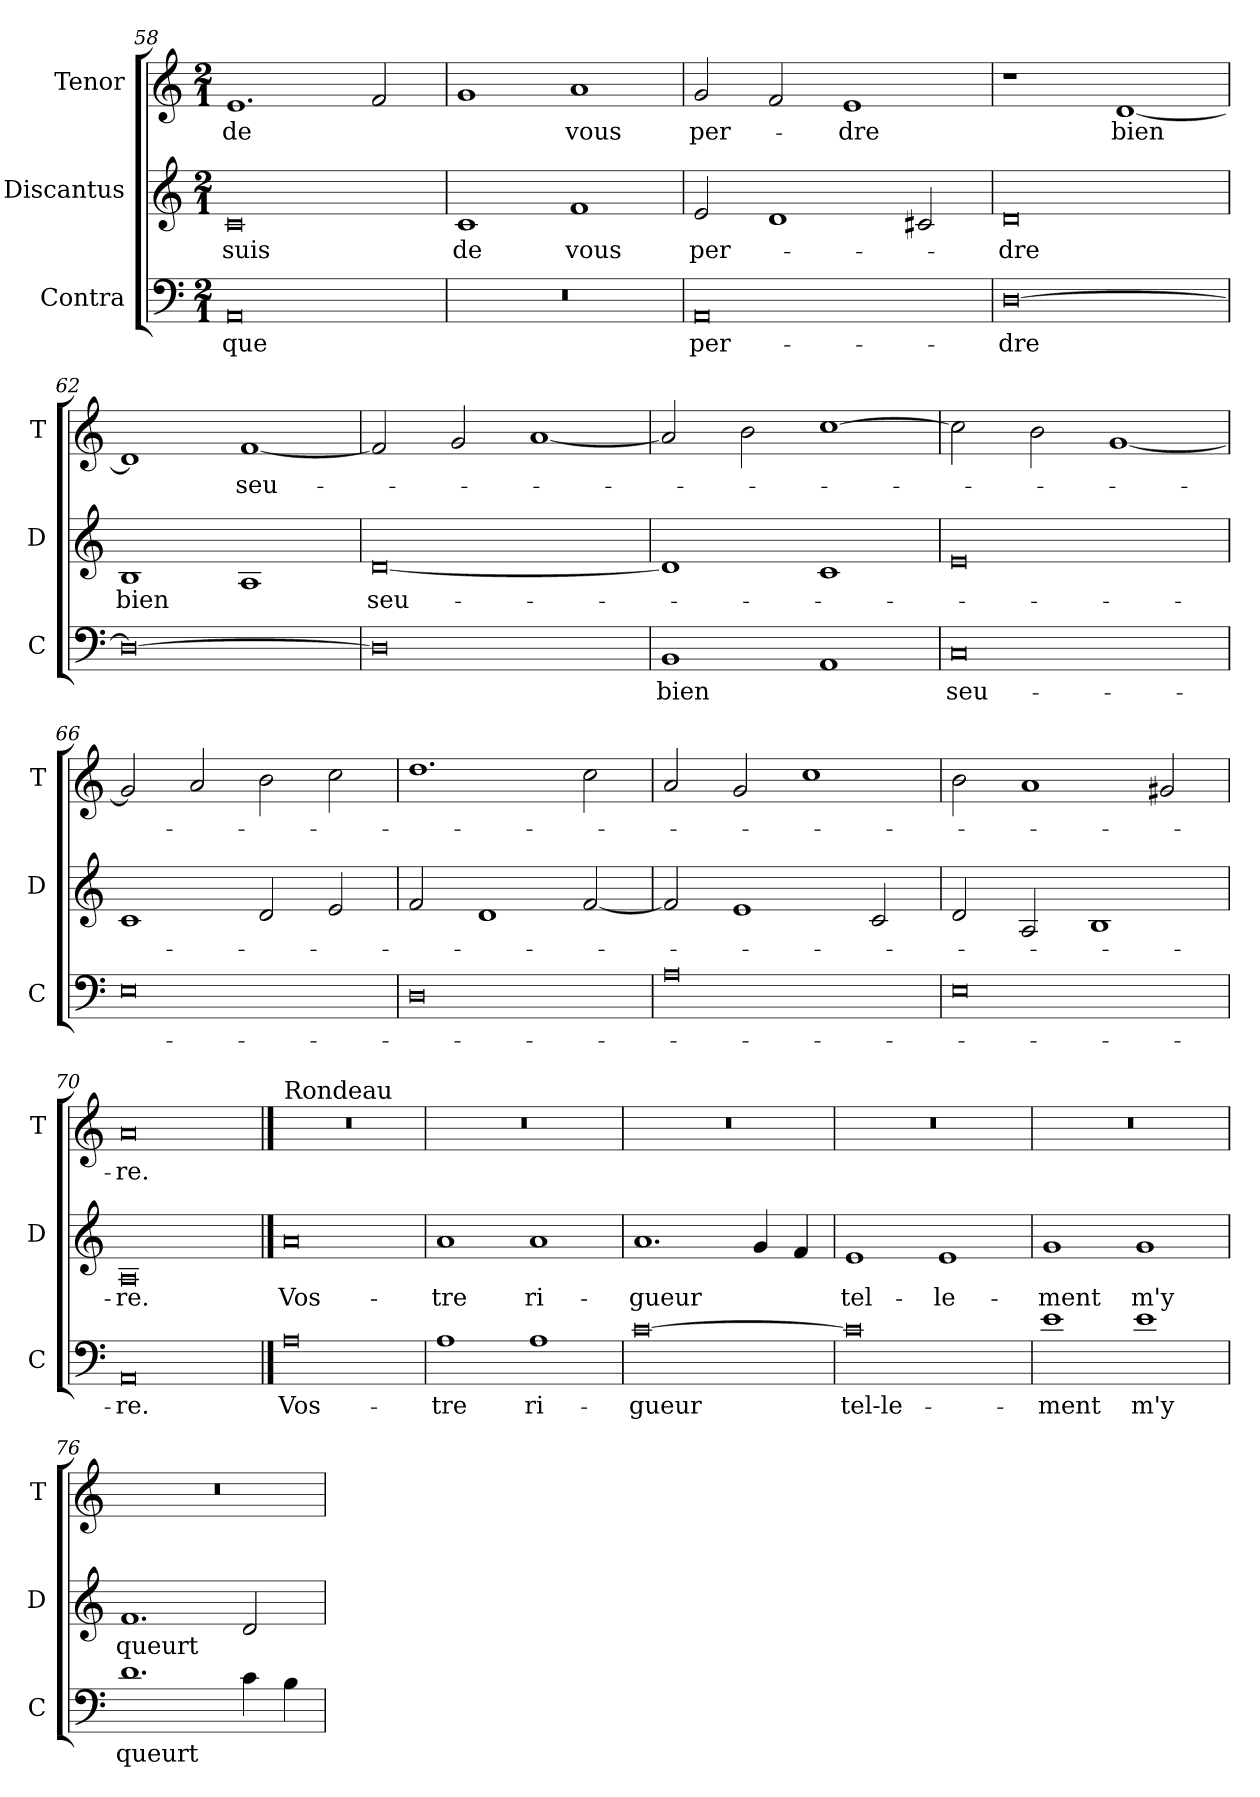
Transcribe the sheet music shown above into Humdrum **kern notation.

**kern	**text	**kern	**text	**kern	**text
*part3	*part3	*part2	*part2	*part1	*part1
*staff3	*staff3	*staff2	*staff2	*staff1	*staff1
*I"Contra	*	*I"Discantus	*	*I"Tenor	*
*I'C	*	*I'D	*	*I'T	*
*clefF4	*	*clefG2	*	*clefG2	*
*k[]	*	*k[]	*	*k[]	*
*M2/1	*	*M2/1	*	*M2/1	*
=58	=58	=58	=58	=58	=58
0AA	que	0c	suis	1.e	de
.	.	.	.	2f/	.
=59	=59	=59	=59	=59	=59
0r	.	1c	de	1g	.
.	.	1f	vous	1a	vous
=60	=60	=60	=60	=60	=60
0AA	per-	2e/	per-	2g/	per-
.	.	1d	.	2f/	.
.	.	.	.	1e	-dre
.	.	2c#X/	.	.	.
=61	=61	=61	=61	=61	=61
[0D	-dre	0d	-dre	1r	.
.	.	.	.	[1d	bien
=62	=62	=62	=62	=62	=62
0D_	.	1B	bien	1d]	.
.	.	1A	.	[1f	seu-
=63	=63	=63	=63	=63	=63
0D]	.	[0d	seu-	2f/]	.
.	.	.	.	2g/	.
.	.	.	.	[1a	.
=64	=64	=64	=64	=64	=64
1BB	bien	1d]	.	2a/]	.
.	.	.	.	2b\	.
1AA	.	1c	.	[1cc	.
=65	=65	=65	=65	=65	=65
0C	seu-	0e	.	2cc\]	.
.	.	.	.	2b\	.
.	.	.	.	[1g	.
=66	=66	=66	=66	=66	=66
0E	.	1c	.	2g/]	.
.	.	.	.	2a/	.
.	.	2d/	.	2b\	.
.	.	2e/	.	2cc\	.
=67	=67	=67	=67	=67	=67
0D	.	2f/	.	1.dd	.
.	.	1d	.	.	.
.	.	[2f/	.	2cc\	.
=68	=68	=68	=68	=68	=68
0A	.	2f/]	.	2a/	.
.	.	1e	.	2g/	.
.	.	.	.	1cc	.
.	.	2c/	.	.	.
=69	=69	=69	=69	=69	=69
0E	.	2d/	.	2b\	.
.	.	2A/	.	1a	.
.	.	1B	.	.	.
.	.	.	.	2g#X/	.
=70	=70	=70	=70	=70	=70
0AA	-re.	0A	-re.	0a	-re.
==71	==71	==71	==71	==71	==71
!	!	!	!	!LO:TX:a:t=Rondeau	!
0A	Vos-	0a	Vos-	0r	.
=72	=72	=72	=72	=72	=72
1A	-tre	1a	-tre	0r	.
1A	ri-	1a	ri-	.	.
=73	=73	=73	=73	=73	=73
[0c	-gueur	1.a	-gueur	0r	.
.	.	4g/	.	.	.
.	.	4f/	.	.	.
=74	=74	=74	=74	=74	=74
0c]	tel-le-	1e	tel-	0r	.
.	.	1e	-le-	.	.
=75	=75	=75	=75	=75	=75
1e	-ment	1g	-ment	0r	.
1e	m'y	1g	m'y	.	.
=76	=76	=76	=76	=76	=76
1.d	queurt	1.f	queurt	0r	.
4c\	.	2d/	.	.	.
4B\	.	.	.	.	.
=	=	=	=	=	=
*-	*-	*-	*-	*-	*-
